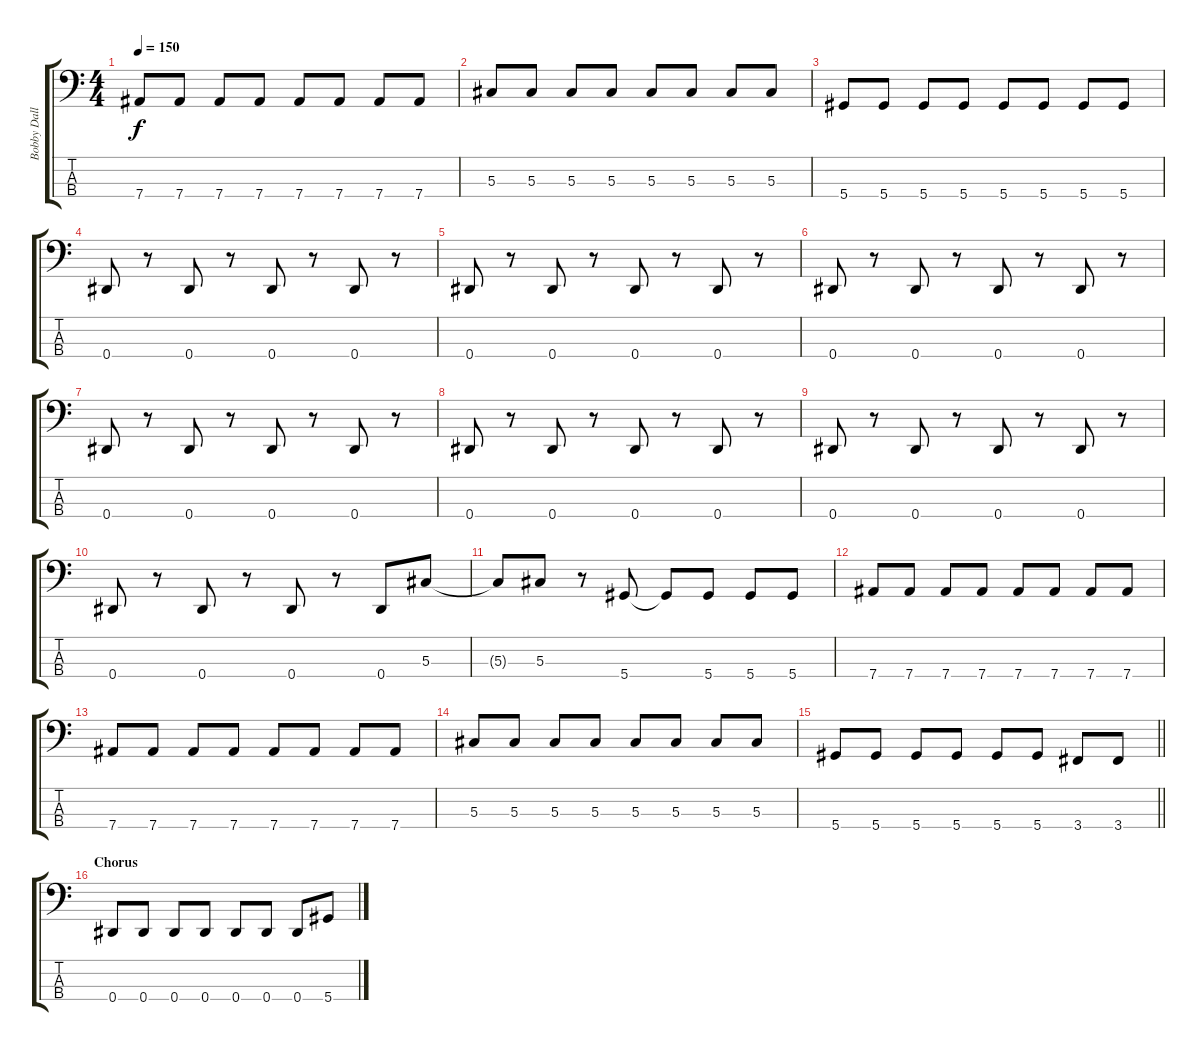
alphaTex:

\track ("Bobby Dall - Bass" "Bobby Dall") {instrument electricbasspick}
\staff {score tabs}
\tuning (Gb2 Db2 Ab1 Eb1) {hide}
\ts (4 4)
\tempo 150
\clef f4
\ks c
7.4.8{dy f} 7.4.8 7.4.8 7.4.8 7.4.8 7.4.8 7.4.8 7.4.8 |
5.3.8 5.3.8 5.3.8 5.3.8 5.3.8 5.3.8 5.3.8 5.3.8 |
5.4.8 5.4.8 5.4.8 5.4.8 5.4.8 5.4.8 5.4.8 5.4.8 |
0.4.8 r.8 0.4.8 r.8 0.4.8 r.8 0.4.8 r.8 |
0.4.8 r.8 0.4.8 r.8 0.4.8 r.8 0.4.8 r.8 |
0.4.8 r.8 0.4.8 r.8 0.4.8 r.8 0.4.8 r.8 |
0.4.8 r.8 0.4.8 r.8 0.4.8 r.8 0.4.8 r.8 |
0.4.8 r.8 0.4.8 r.8 0.4.8 r.8 0.4.8 r.8 |
0.4.8 r.8 0.4.8 r.8 0.4.8 r.8 0.4.8 r.8 |
0.4.8 r.8 0.4.8 r.8 0.4.8 r.8 0.4.8 5.3.8 |
5.3{t}.8 5.3.8 r.8 5.4.8 5.4{t}.8 5.4.8 5.4.8 5.4.8 |
7.4.8 7.4.8 7.4.8 7.4.8 7.4.8 7.4.8 7.4.8 7.4.8 |
7.4.8 7.4.8 7.4.8 7.4.8 7.4.8 7.4.8 7.4.8 7.4.8 |
5.3.8 5.3.8 5.3.8 5.3.8 5.3.8 5.3.8 5.3.8 5.3.8 |
\barLineRight lightlight
5.4.8 5.4.8 5.4.8 5.4.8 5.4.8 5.4.8 3.4.8 3.4.8 |
\section ("" "Chorus")
0.4.8 0.4.8 0.4.8 0.4.8 0.4.8 0.4.8 0.4.8 5.4.8
